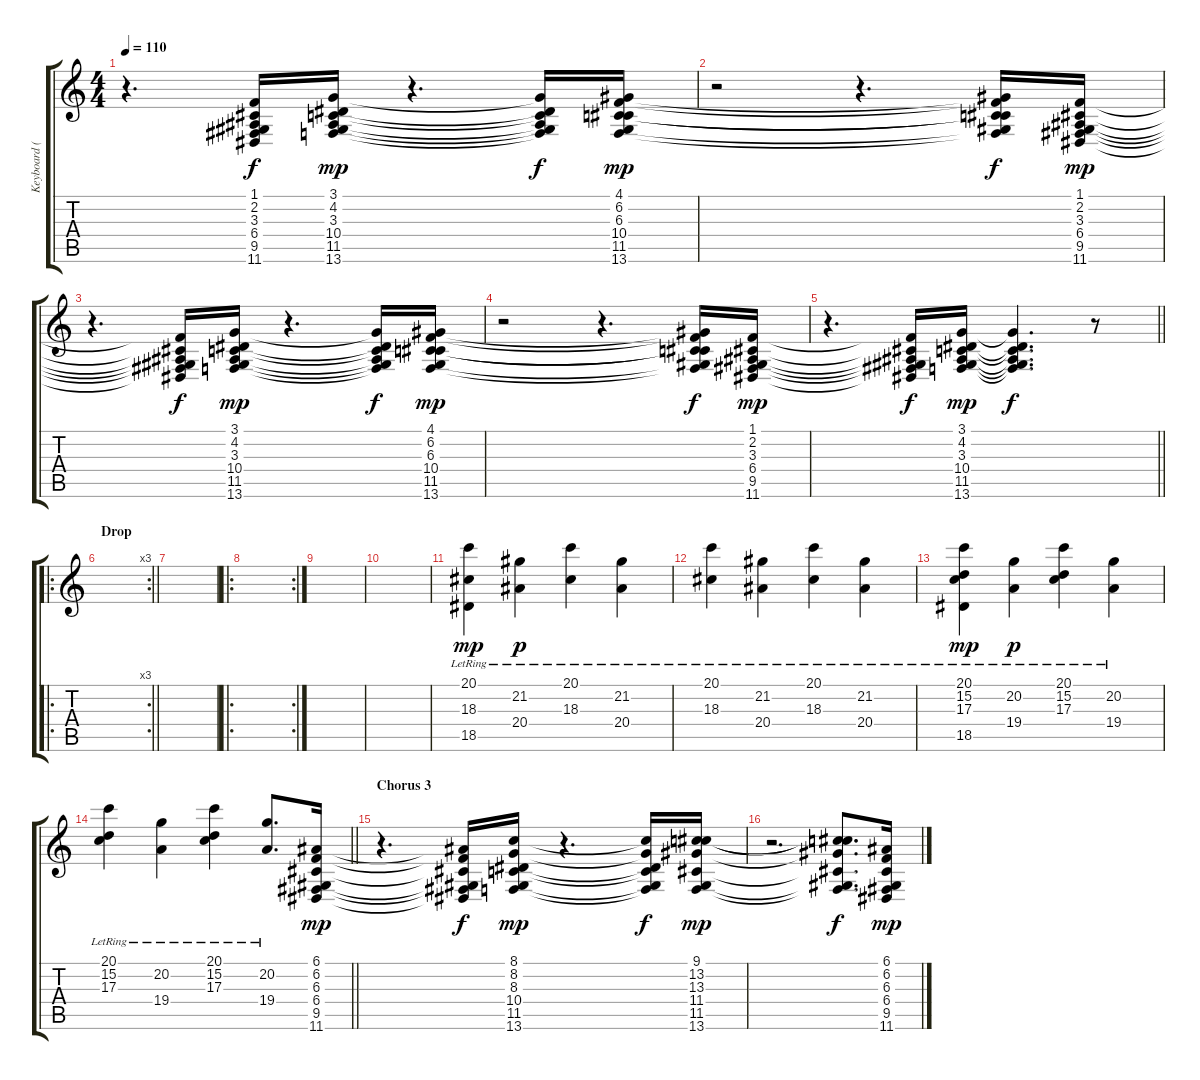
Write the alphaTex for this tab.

\track ("Keyboard (Toby Smith)" "Keyboard (") {instrument electricpiano1}
\staff {score tabs}
\tuning (E4 B3 G3 D3 A2 E2) {hide}
\ts (4 4)
\tempo 110
\clef g2
\ks c
r.4{d dy mp} (1.1{t} 2.2{t} 3.3{t} 6.4{t} 9.5{t} 11.6{t}).16{dy f} (3.1 4.2 3.3 10.4 11.5 13.6).16{dy mp} r.4{d} (3.1{t} 4.2{t} 3.3{t} 10.4{t} 11.5{t} 13.6{t}).16{dy f} (4.1 6.2 6.3 10.4 11.5 13.6).16{dy mp} |
r.2 r.4{d} (4.1{t} 6.2{t} 6.3{t} 10.4{t} 11.5{t} 13.6{t}).16{dy f} (1.1 2.2 3.3 6.4 9.5 11.6).16{dy mp} |
r.4{d} (1.1{t} 2.2{t} 3.3{t} 6.4{t} 9.5{t} 11.6{t}).16{dy f} (3.1 4.2 3.3 10.4 11.5 13.6).16{dy mp} r.4{d} (3.1{t} 4.2{t} 3.3{t} 10.4{t} 11.5{t} 13.6{t}).16{dy f} (4.1 6.2 6.3 10.4 11.5 13.6).16{dy mp} |
r.2 r.4{d} (4.1{t} 6.2{t} 6.3{t} 10.4{t} 11.5{t} 13.6{t}).16{dy f} (1.1 2.2 3.3 6.4 9.5 11.6).16{dy mp} |
\barLineRight lightlight
r.4{d} (1.1{t} 2.2{t} 3.3{t} 6.4{t} 9.5{t} 11.6{t}).16{dy f} (3.1 4.2 3.3 10.4 11.5 13.6).16{dy mp} (3.1{t} 4.2{t} 3.3{t} 10.4{t} 11.5{t} 13.6{t}).4{d dy f} r.8 |
\ro
\rc 3
\section ("" "Drop")
\barLineRight lightlight
|
|
\ro
\rc 2
|
|
|
(20.1{lr} 18.3{lr} 18.5{lr}).4{dy mp} (21.2{lr} 20.4{lr}).4{dy p} (20.1{lr} 18.3{lr}).4 (21.2{lr} 20.4{lr}).4 |
(20.1{lr} 18.3{lr}).4 (21.2{lr} 20.4{lr}).4 (20.1{lr} 18.3{lr}).4 (21.2{lr} 20.4{lr}).4 |
(20.1{lr} 15.2 17.3{lr} 18.5{lr}).4{dy mp} (20.2{lr} 19.4{lr}).4{dy p} (20.1{lr} 15.2 17.3{lr}).4 (20.2{lr} 19.4{lr}).4 |
\barLineRight lightlight
(20.1{lr} 15.2 17.3{lr}).4 (20.2{lr} 19.4{lr}).4 (20.1{lr} 15.2 17.3{lr}).4 (20.2{lr} 19.4{lr}).8{d} (6.1 6.2 6.3 6.4 9.5 11.6).16{dy mp} |
\section ("" "Chorus 3")
r.4{d} (6.1{t} 6.2{t} 6.3{t} 6.4{t} 9.5{t} 11.6{t}).16{dy f} (8.1 8.2 8.3 10.4 11.5 13.6).16{dy mp} r.4{d} (8.1{t} 8.2{t} 8.3{t} 10.4{t} 11.5{t} 13.6{t}).16{dy f} (9.1 13.2 13.3 11.4 11.5 13.6).16{dy mp} |
r.2{d} (9.1{t} 13.2{t} 13.3{t} 11.4{t} 11.5{t} 13.6{t}).8{d dy f} (6.1 6.2 6.3 6.4 9.5 11.6).16{dy mp}
